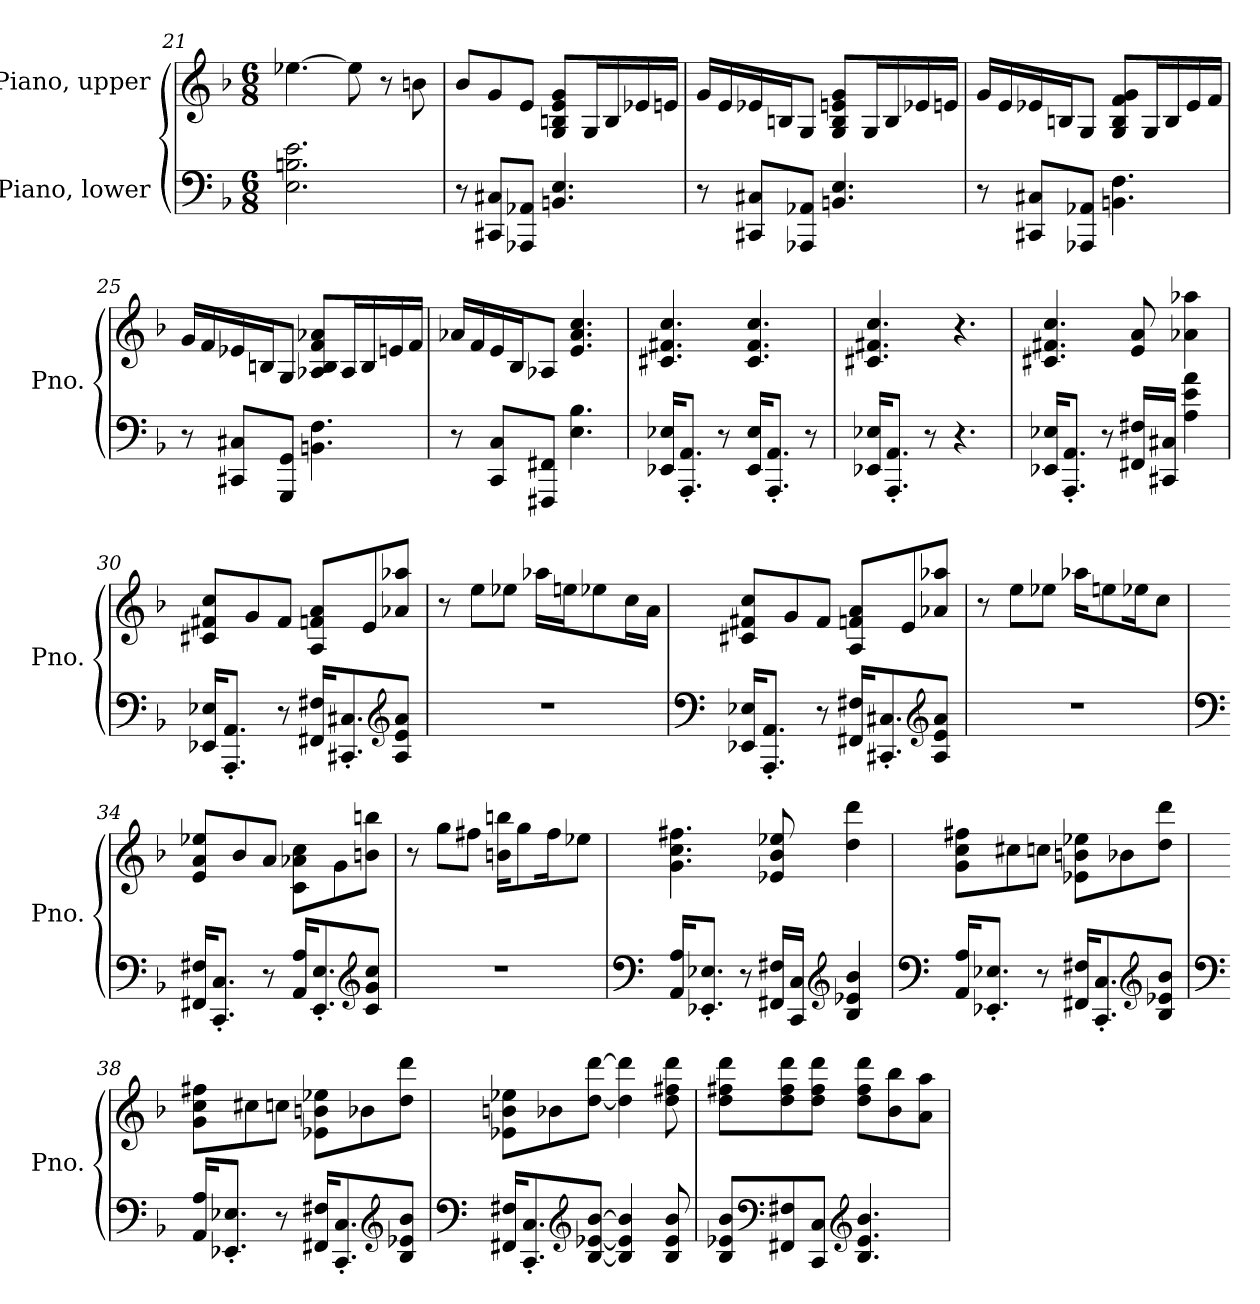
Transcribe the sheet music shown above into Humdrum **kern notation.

**kern	**kern
*part2	*part1
*staff2	*staff1
*I"Piano, lower	*I"Piano, upper
*I'Pno.	*I'Pno.
*clefF4	*clefG2
*k[b-]	*k[b-]
*M6/8	*M6/8
=21	=21
2.E\ 2.Bn\ 2.e\	[4.ee-X\
.	8ee-\]
.	8r
.	8bn\
!!LO:PB:g=z
=22	=22
8r	8b-/L
8CC#X/ 8C#X/L	8g/
8AAA-X/ 8AA-X/J	8e/J
4.BBn/ 4.E/	8G/ 8Bn/ 8e/ 8g/L
.	16G/L
.	16B/
.	16e-X/
.	16en/JJ
=23	=23
8r	16g/LL
.	16e/
8CC#X/ 8C#X/L	16e-X/
.	16Bn/J
8AAA-X/ 8AA-X/J	8G/J
4.BBn/ 4.E/	8G/ 8B/ 8en/ 8g/L
.	16G/L
.	16B/
.	16e-X/
.	16en/JJ
=24	=24
8r	16g/LL
.	16e/
8CC#X/ 8C#X/L	16e-X/
.	16Bn/J
8AAA-X/ 8AA-X/J	8G/J
4.BBn\ 4.F\	8G/ 8B/ 8f/ 8g/L
.	16G/L
.	16B/
.	16e-/
.	16f/JJ
!!LO:LB:g=z
=25	=25
8r	16g/LL
.	16f/
8CC#X/ 8C#X/L	16e-X/
.	16Bn/J
8GGG/ 8GG/J	8G/J
4.BBn\ 4.F\	8A-X/ 8B/ 8f/ 8a-X/L
.	16A-/L
.	16B/
.	16en/
.	16f/JJ
=26	=26
8r	16a-X/LL
.	16f/
8CC/ 8C/L	16e/
.	16B-/J
8FFF#X/ 8FF#X/J	8A-X/J
4.E\ 4.B-\	4.e/ 4.a-/ 4.cc/
=27	=27
16EE-X/ 16E-X/KL	4.c#X/ 4.f#X/ 4.cc/
8.AAA/' 8.AA/'J	.
8r	.
16EE-/ 16E-/KL	4.c#/ 4.f#/ 4.cc/
8.AAA/' 8.AA/'J	.
8r	.
=28	=28
16EE-X/ 16E-X/KL	4.c#X/ 4.f#X/ 4.cc/
8.AAA/' 8.AA/'J	.
8r	.
4.r	4.r
!!LO:LB:g=z
=29	=29
16EE-X/ 16E-X/KL	4.c#X/ 4.f#X/ 4.cc/
8.AAA/' 8.AA/'J	.
8r	.
16FF#X/ 16F#X/LL	8e/ 8a/
16CC#X/ 16C#X/JJ	.
4A\ 4e\ 4a\	4a-X\ 4aa-X\
=30	=30
16EE-X/ 16E-X/KL	8c#X/ 8f#X/ 8cc/L
8.AAA/' 8.AA/'J	.
.	8g/
8r	8f#/J
16FF#X/ 16F#X/KL	8A/ 8fn/ 8a/L
8.CC#X/' 8.C#X/'	.
.	8e/
*clefG2	*
8A/ 8e/ 8a/J	8a-X/ 8aa-X/J
=31	=31
2.r	8r
.	8ee\L
.	8ee-X\J
.	16aa-X\LL
.	16een\J
.	8ee-X\
.	16cc\L
.	16a\JJ
!!LO:LB:g=z
=32	=32
*clefF4	*
16EE-X/ 16E-X/KL	8c#X/ 8f#X/ 8cc/L
8.AAA/' 8.AA/'J	.
.	8g/
8r	8f#/J
16FF#X/ 16F#X/KL	8A/ 8fn/ 8a/L
8.CC#X/' 8.C#X/'	.
.	8e/
*clefG2	*
8A/ 8e/ 8a/J	8a-X/ 8aa-X/J
=33	=33
2.r	8r
.	8ee\L
.	8ee-X\J
.	16aa-X\KL
.	8een\
.	16ee-X\K
.	8cc\J
=34	=34
*clefF4	*
16FF#X/ 16F#X/KL	8e/ 8a/ 8ee-X/L
8.CC/' 8.C/'J	.
.	8b-/
8r	8a/J
16AA/ 16A/KL	8c\ 8a-X\ 8cc\L
8.EE/' 8.E/'	.
.	8g\
*clefG2	*
8c/ 8g/ 8cc/J	8bn\ 8bbn\J
!!LO:LB:g=z
=35	=35
2.r	8r
.	8gg\L
.	8ff#X\J
.	16bn\ 16bbn\KL
.	8gg\
.	16ff#\K
.	8ee-X\J
=36	=36
*clefF4	*
16AA/ 16A/KL	4.g\ 4.cc\ 4.ff#X\
8.EE-X/' 8.E-X/'J	.
8r	.
16FF#X/ 16F#X/LL	8e-X/ 8b-/ 8ee-X/
16CC/ 16C/JJ	.
*clefG2	*
4B-/ 4e-X/ 4b-/	4dd\ 4ddd\
=37	=37
*clefF4	*
16AA/ 16A/KL	8g\ 8cc\ 8ff#X\L
8.EE-X/' 8.E-X/'J	.
.	8cc#X\
8r	8ccn\J
16FF#X/ 16F#X/KL	8e-X\ 8bn\ 8ee-X\L
8.CC/' 8.C/'	.
.	8b-X\
*clefG2	*
8B-/ 8e-X/ 8b-/J	8dd\ 8ddd\J
!!LO:LB:g=z
=38	=38
*clefF4	*
16AA/ 16A/KL	8g\ 8cc\ 8ff#X\L
8.EE-X/' 8.E-X/'J	.
.	8cc#X\
8r	8ccn\J
16FF#X/ 16F#X/KL	8e-X\ 8bn\ 8ee-X\L
8.CC/' 8.C/'	.
.	8b-X\
*clefG2	*
8B-/ 8e-X/ 8b-/J	8dd\ 8ddd\J
=39	=39
*clefF4	*
16FF#X/ 16F#X/KL	8e-X\ 8bn\ 8ee-X\L
8.CC/' 8.C/'	.
.	8b-X\
*clefG2	*
[8B-/ [8e-X/ [8b-/J	[8dd\ [8ddd\J
4B-/] 4e-/] 4b-/]	4dd\] 4ddd\]
8B-/ 8e-/ 8b-/	8dd\ 8ff#X\ 8ddd\
=40	=40
8B-/ 8e-X/ 8b-/L	8dd\ 8ff#X\ 8ddd\L
*clefF4	*
8FF#X/ 8F#X/	8dd\ 8ff#\ 8ddd\
8CC/ 8C/J	8dd\ 8ff#\ 8ddd\J
*clefG2	*
4.B-/ 4.e-/ 4.b-/	8dd\ 8ff#\ 8ddd\L
.	8b-\ 8bb-\
.	8a\ 8aa\J
=	=
*-	*-
